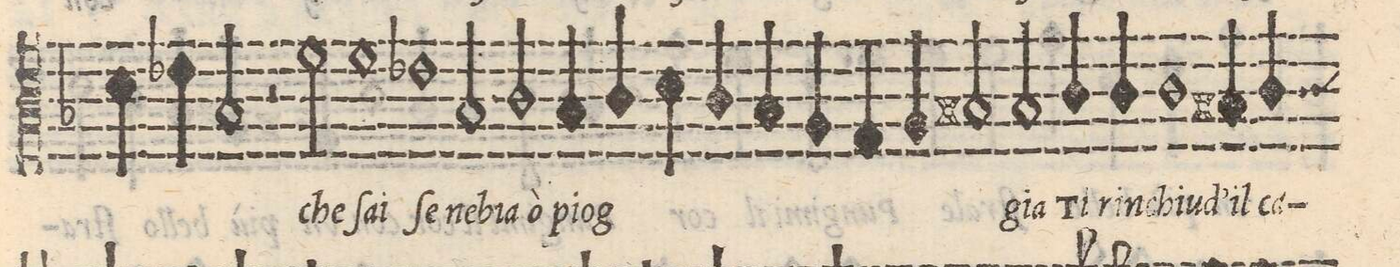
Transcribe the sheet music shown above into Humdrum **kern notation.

**kern	**text
*I"TENORE	*
*clefC3	*
*k[b-]	*
*met(c)	*
*M2/1	*
4d\	-co
4e-X\	fra
2B-/	-me
*	*Xij
2r	.
2f\	che
=24-	=24-
1f\	ſai
1e-X\	ſe
=25-	=25-
2B-/	ne-
2c/	-bia_ò
4B-/	piog-
4c/	.
4d\	.
4c/	.
=26-	=26-
4B-/	.
4A/	.
4G/	.
4A/	.
2Bn/	.
2B/	-gia
=27-	=27-
4c/	Ti-
4c/	-rin-
1c\	-chiu-
4Bn/	-d'il
4c/	ca-
=28-	=28-
*-	*-
